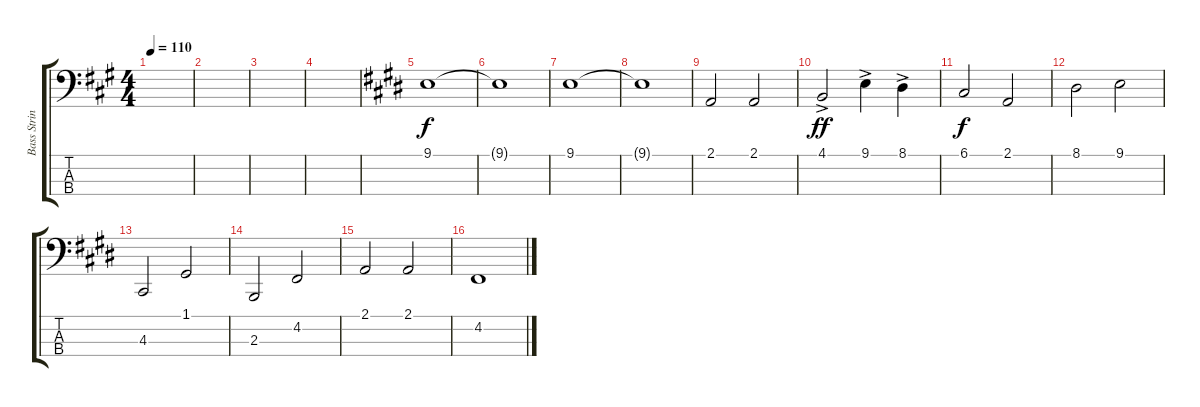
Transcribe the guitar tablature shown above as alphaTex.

\track ("Bass Strings" "Bass Strin") {instrument stringensemble1}
\staff {score tabs}
\tuning (G2 D2 A1 E1) {hide}
\ts (4 4)
\tempo 110
\clef f4
\ks f#minor
|
|
|
|
\ks e
9.1.1{dy f volume 15} |
9.1{t}.1 |
9.1.1 |
9.1{t}.1 |
2.1.2 2.1.2 |
4.1{ac}.2{dy ff} 9.1{ac}.4 8.1{ac}.4 |
6.1.2{dy f} 2.1.2 |
8.1.2 9.1.2 |
4.3.2 1.1.2 |
2.3.2 4.2.2 |
2.1.2 2.1.2 |
4.2.1
